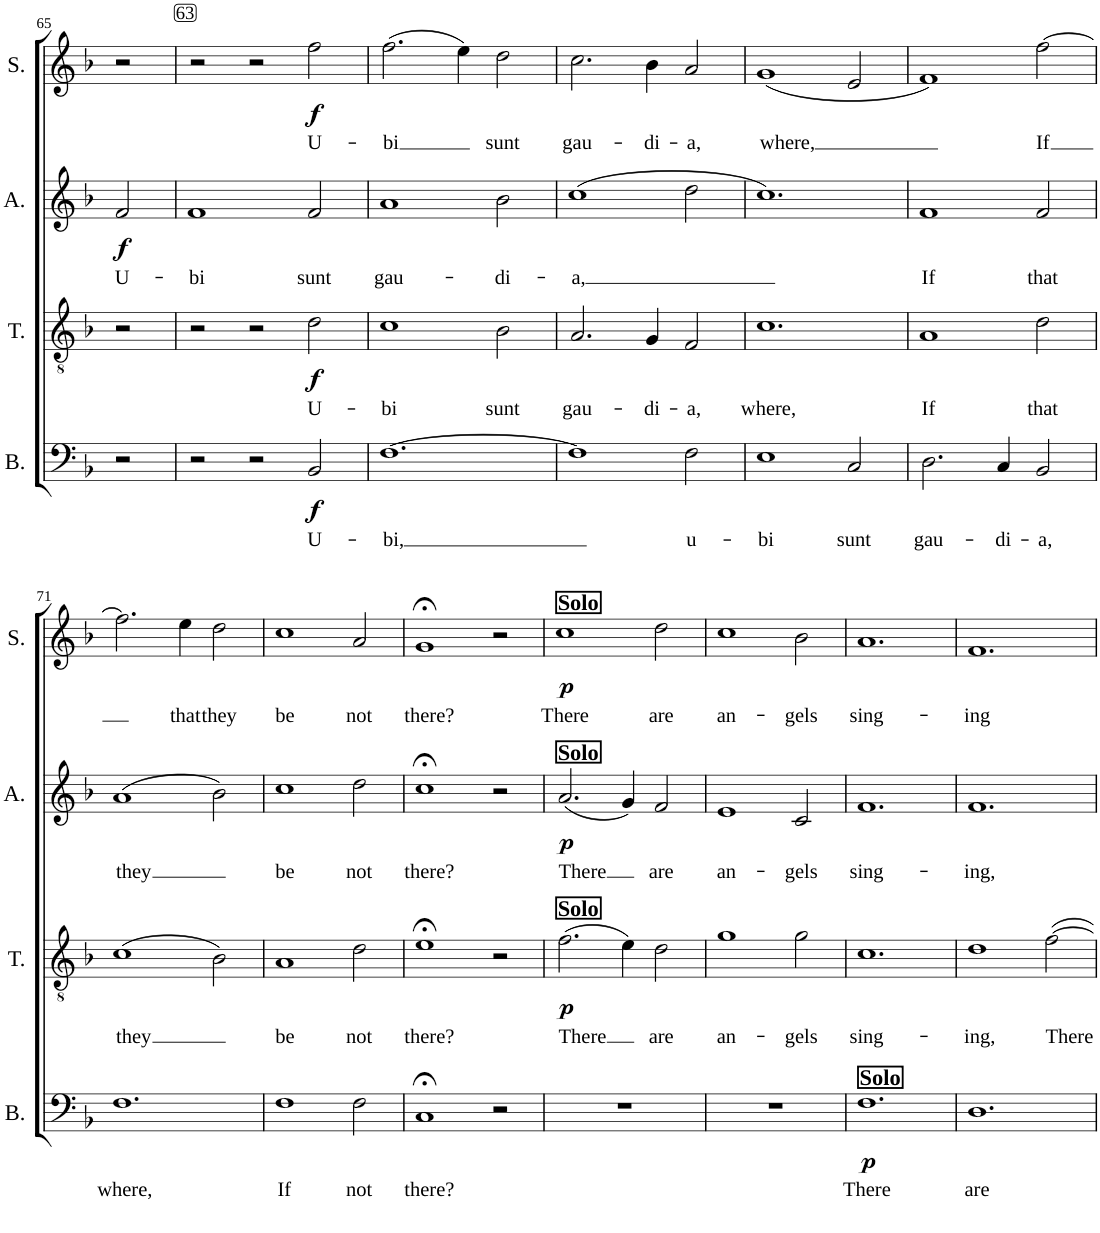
**kern	**text	**dynam	**kern	**text	**dynam	**kern	**text	**dynam	**kern	**text	**dynam
*part4	*part4	*part4	*part3	*part3	*part3	*part2	*part2	*part2	*part1	*part1	*part1
*staff4	*staff4	*staff4	*staff3	*staff3	*staff3	*staff2	*staff2	*staff2	*staff1	*staff1	*staff1
*I"Bass	*	*	*I"Tenor	*	*	*I"Alto	*	*	*I"Soprano	*	*
*I'B.	*	*	*I'T.	*	*	*I'A.	*	*	*I'S.	*	*
!!LO:PB:g=z
*clefF4	*	*	*clefGv2	*	*	*clefG2	*	*	*clefG2	*	*
*k[b-]	*	*	*k[b-]	*	*	*k[b-]	*	*	*k[b-]	*	*
*M3/2	*	*	*M3/2	*	*	*M3/2	*	*	*M3/2	*	*
=65	=65	=65	=65	=65	=65	=65	=65	=65	=65	=65	=65
!	!	!	!	!	!	!	!LO:LY:b	!LO:DY:b	!	!	!
2r	.	.	2r	.	.	2f/	U-	f	2r	.	.
!!LO:REH:place=s1:a:fs=10:t=63
=66	=66	=66	=66	=66	=66	=66	=66	=66	=66	=66	=66
!	!	!	!	!	!	!	!LO:LY:b	!	!	!	!
2r	.	.	2r	.	.	1f	-bi	.	2r	.	.
2r	.	.	2r	.	.	.	.	.	2r	.	.
!	!LO:LY:b	!LO:DY:b	!	!LO:LY:b	!LO:DY:b	!	!LO:LY:b	!	!	!LO:LY:b	!LO:DY:b
2BB-/	U-	f	2d\	U-	f	2f/	sunt	.	2ff\	U-	f
=67	=67	=67	=67	=67	=67	=67	=67	=67	=67	=67	=67
!	!LO:LY:b	!	!	!LO:LY:b	!	!	!LO:LY:b	!	!	!LO:LY:b	!
[1.F	-bi,	.	1c	-bi	.	1a	gau-	.	(2.ff\	-bi	.
.	.	.	.	.	.	.	.	.	4ee\)	.	.
!	!	!	!	!LO:LY:b	!	!	!LO:LY:b	!	!	!LO:LY:b	!
.	.	.	2B-\	sunt	.	2b-\	-di-	.	2dd\	sunt	.
=68	=68	=68	=68	=68	=68	=68	=68	=68	=68	=68	=68
!	!	!	!	!LO:LY:b	!	!	!LO:LY:b	!	!	!LO:LY:b	!
1F]	.	.	2.A/	gau-	.	(1cc	-a,	.	2.cc\	gau-	.
!	!	!	!	!LO:LY:b	!	!	!	!	!	!LO:LY:b	!
.	.	.	4G/	-di-	.	.	.	.	4b-\	-di-	.
!	!LO:LY:b	!	!	!LO:LY:b	!	!	!	!	!	!LO:LY:b	!
2F\	u-	.	2F/	-a,	.	2dd\	.	.	2a/	-a,	.
=69	=69	=69	=69	=69	=69	=69	=69	=69	=69	=69	=69
!	!LO:LY:b	!	!	!LO:LY:b	!	!	!	!	!	!LO:LY:b	!
1E	-bi	.	1.c	where,	.	1.cc)	.	.	(1g	where,	.
!	!LO:LY:b	!	!	!	!	!	!	!	!	!	!
2C/	sunt	.	.	.	.	.	.	.	2e/	.	.
=70	=70	=70	=70	=70	=70	=70	=70	=70	=70	=70	=70
!	!LO:LY:b	!	!	!LO:LY:b	!	!	!LO:LY:b	!	!	!	!
2.D\	gau-	.	1A	If	.	1f	If	.	1f)	.	.
!	!LO:LY:b	!	!	!	!	!	!	!	!	!	!
4C/	-di-	.	.	.	.	.	.	.	.	.	.
!	!LO:LY:b	!	!	!LO:LY:b	!	!	!LO:LY:b	!	!	!LO:LY:b	!
2BB-/	-a,	.	2d\	that	.	2f/	that	.	[2ff\	If	.
!!LO:LB:g=z
=71	=71	=71	=71	=71	=71	=71	=71	=71	=71	=71	=71
!	!LO:LY:b	!	!	!LO:LY:b	!	!	!LO:LY:b	!	!	!	!
1.F	where,	.	(1c	they	.	(1a	they	.	2.ff\]	.	.
!	!	!	!	!	!	!	!	!	!	!LO:LY:b	!
.	.	.	.	.	.	.	.	.	4ee\	that	.
!	!	!	!	!	!	!	!	!	!	!LO:LY:b	!
.	.	.	2B-\)	.	.	2b-\)	.	.	2dd\	they	.
=72	=72	=72	=72	=72	=72	=72	=72	=72	=72	=72	=72
!	!LO:LY:b	!	!	!LO:LY:b	!	!	!LO:LY:b	!	!	!LO:LY:b	!
1F	If	.	1A	be	.	1cc	be	.	1cc	be	.
!	!LO:LY:b	!	!	!LO:LY:b	!	!	!LO:LY:b	!	!	!LO:LY:b	!
2F\	not	.	2d\	not	.	2dd\	not	.	2a/	not	.
=73	=73	=73	=73	=73	=73	=73	=73	=73	=73	=73	=73
!	!LO:LY:b	!	!	!LO:LY:b	!	!	!LO:LY:b	!	!	!LO:LY:b	!
1C;<	there?	.	1e;<	there?	.	1cc;<	there?	.	1g;<	there?	.
2r	.	.	2r	.	.	2r	.	.	2r	.	.
=74	=74	=74	=74	=74	=74	=74	=74	=74	=74	=74	=74
!	!	!	!	!	!	!	!	!	!LO:TX:a:B:t=Solo	!	!
!	!	!	!	!	!	!LO:TX:a:B:t=Solo	!	!	!	!	!
!	!	!	!LO:TX:a:B:t=Solo	!	!	!	!	!	!	!	!
!	!	!	!	!LO:LY:b	!LO:DY:b	!	!LO:LY:b	!LO:DY:b	!	!LO:LY:b	!LO:DY:b
*	*	*	*^	*	*	*^	*	*	*^	*	*
1.r	.	.	(2.f\	1.ryy	There	p	(2.a/	1.ryy	There	p	1cc	1.ryy	There	p
.	.	.	4e\)	.	.	.	4g/)	.	.	.	.	.	.	.
!	!	!	!	!	!LO:LY:b	!	!	!	!LO:LY:b	!	!	!	!LO:LY:b	!
.	.	.	2d\	.	are	.	2f/	.	are	.	2dd\	.	are	.
=75	=75	=75	=75	=75	=75	=75	=75	=75	=75	=75	=75	=75	=75	=75
!	!	!	!	!	!LO:LY:b	!	!	!	!LO:LY:b	!	!	!	!LO:LY:b	!
1.r	.	.	1g	1.ryy	an-	.	1e	1.ryy	an-	.	1cc	1.ryy	an-	.
!	!	!	!	!	!LO:LY:b	!	!	!	!LO:LY:b	!	!	!	!LO:LY:b	!
.	.	.	2g\	.	-gels	.	2c/	.	-gels	.	2b-\	.	-gels	.
=76	=76	=76	=76	=76	=76	=76	=76	=76	=76	=76	=76	=76	=76	=76
!LO:TX:a:B:t=Solo	!	!	!	!	!	!	!	!	!	!	!	!	!	!
!	!LO:LY:b	!LO:DY:b	!	!	!LO:LY:b	!	!	!	!LO:LY:b	!	!	!	!LO:LY:b	!
*^	*	*	*	*	*	*	*	*	*	*	*	*	*	*
1.F	1.ryy	There	p	1.c	1.ryy	sing-	.	1.f	1.ryy	sing-	.	1.a	1.ryy	sing-	.
=77	=77	=77	=77	=77	=77	=77	=77	=77	=77	=77	=77	=77	=77	=77	=77
!	!	!LO:LY:b	!	!	!	!LO:LY:b	!	!	!	!LO:LY:b	!	!	!	!LO:LY:b	!
1.D	1.ryy	are	.	1d	1.ryy	-ing,	.	1.f	1.ryy	-ing,	.	1.f	1.ryy	-ing	.
!	!	!	!	!	!	!LO:LY:b	!	!	!	!	!	!	!	!	!
.	.	.	.	[2f\	.	There	.	.	.	.	.	.	.	.	.
*v	*v	*	*	*	*	*	*	*v	*v	*	*	*v	*v	*	*
*	*	*	*v	*v	*	*	*	*	*	*	*	*
=	=	=	=	=	=	=	=	=	=	=	=
*-	*-	*-	*-	*-	*-	*-	*-	*-	*-	*-	*-
